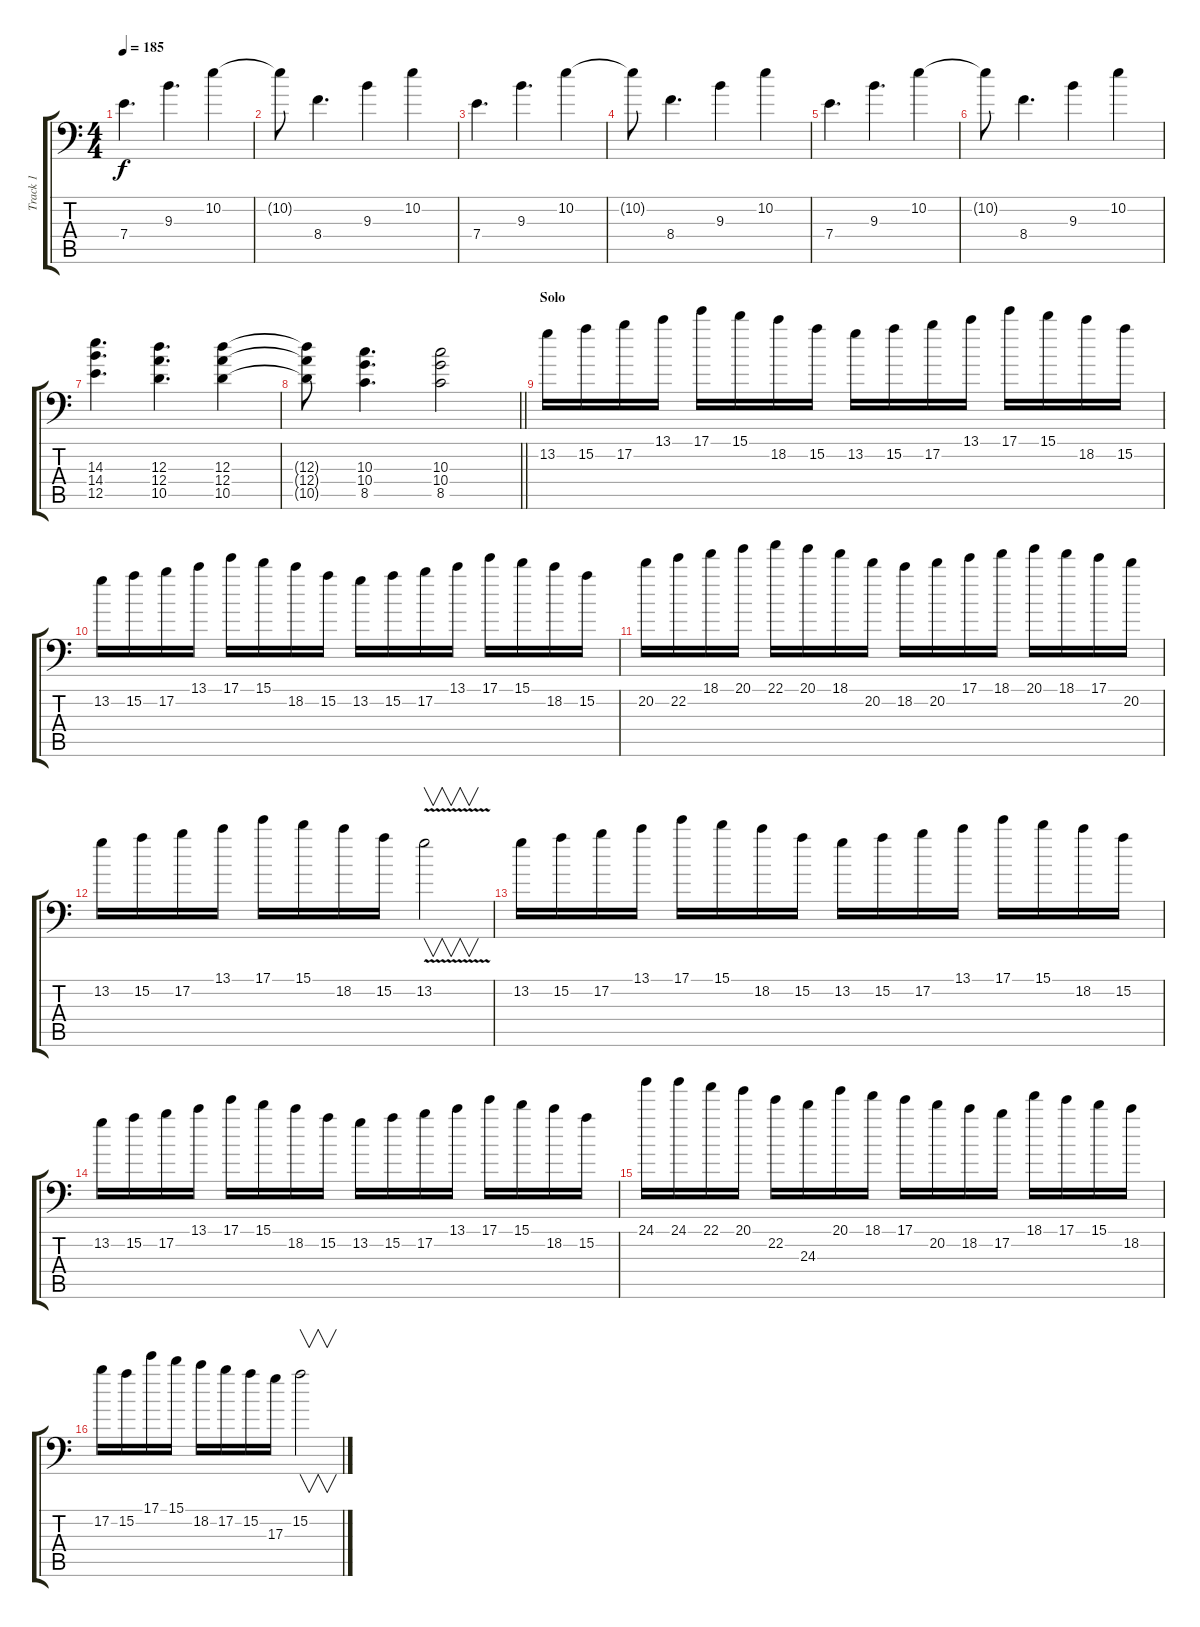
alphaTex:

\track ("Track 1" "Track 1") {instrument distortionguitar}
\staff {score tabs}
\tuning (B3 Gb3 D3 A2 E2 A1) {hide}
\ts (4 4)
\tempo 185
\clef f4
\ks c
7.4.4{d dy f} 9.3.4{d} 10.2.4 |
10.2{t}.8 8.4.4{d} 9.3.4 10.2.4 |
7.4.4{d} 9.3.4{d} 10.2.4 |
10.2{t}.8 8.4.4{d} 9.3.4 10.2.4 |
7.4.4{d} 9.3.4{d} 10.2.4 |
10.2{t}.8 8.4.4{d} 9.3.4 10.2.4 |
(14.3 14.4 12.5).4{d} (12.3 12.4 10.5).4{d} (12.3 12.4 10.5).4 |
\barLineRight lightlight
(12.3{t} 12.4{t} 10.5{t}).8 (10.3 10.4 8.5).4{d} (10.3 10.4 8.5).2 |
\section ("" "Solo ")
13.2.16 15.2.16 17.2.16 13.1.16 17.1.16 15.1.16 18.2.16 15.2.16 13.2.16 15.2.16 17.2.16 13.1.16 17.1.16 15.1.16 18.2.16 15.2.16 |
13.2.16 15.2.16 17.2.16 13.1.16 17.1.16 15.1.16 18.2.16 15.2.16 13.2.16 15.2.16 17.2.16 13.1.16 17.1.16 15.1.16 18.2.16 15.2.16 |
20.2.16 22.2.16 18.1.16 20.1.16 22.1.16 20.1.16 18.1.16 20.2.16 18.2.16 20.2.16 17.1.16 18.1.16 20.1.16 18.1.16 17.1.16 20.2.16 |
13.2.16 15.2.16 17.2.16 13.1.16 17.1.16 15.1.16 18.2.16 15.2.16 13.2{v}.2{v} |
13.2.16 15.2.16 17.2.16 13.1.16 17.1.16 15.1.16 18.2.16 15.2.16 13.2.16 15.2.16 17.2.16 13.1.16 17.1.16 15.1.16 18.2.16 15.2.16 |
13.2.16 15.2.16 17.2.16 13.1.16 17.1.16 15.1.16 18.2.16 15.2.16 13.2.16 15.2.16 17.2.16 13.1.16 17.1.16 15.1.16 18.2.16 15.2.16 |
24.1.16 24.1.16 22.1.16 20.1.16 22.2.16 24.3.16 20.1.16 18.1.16 17.1.16 20.2.16 18.2.16 17.2.16 18.1.16 17.1.16 15.1.16 18.2.16 |
17.2.16 15.2.16 17.1.16 15.1.16 18.2.16 17.2.16 15.2.16 17.3.16 15.2.2{v}
